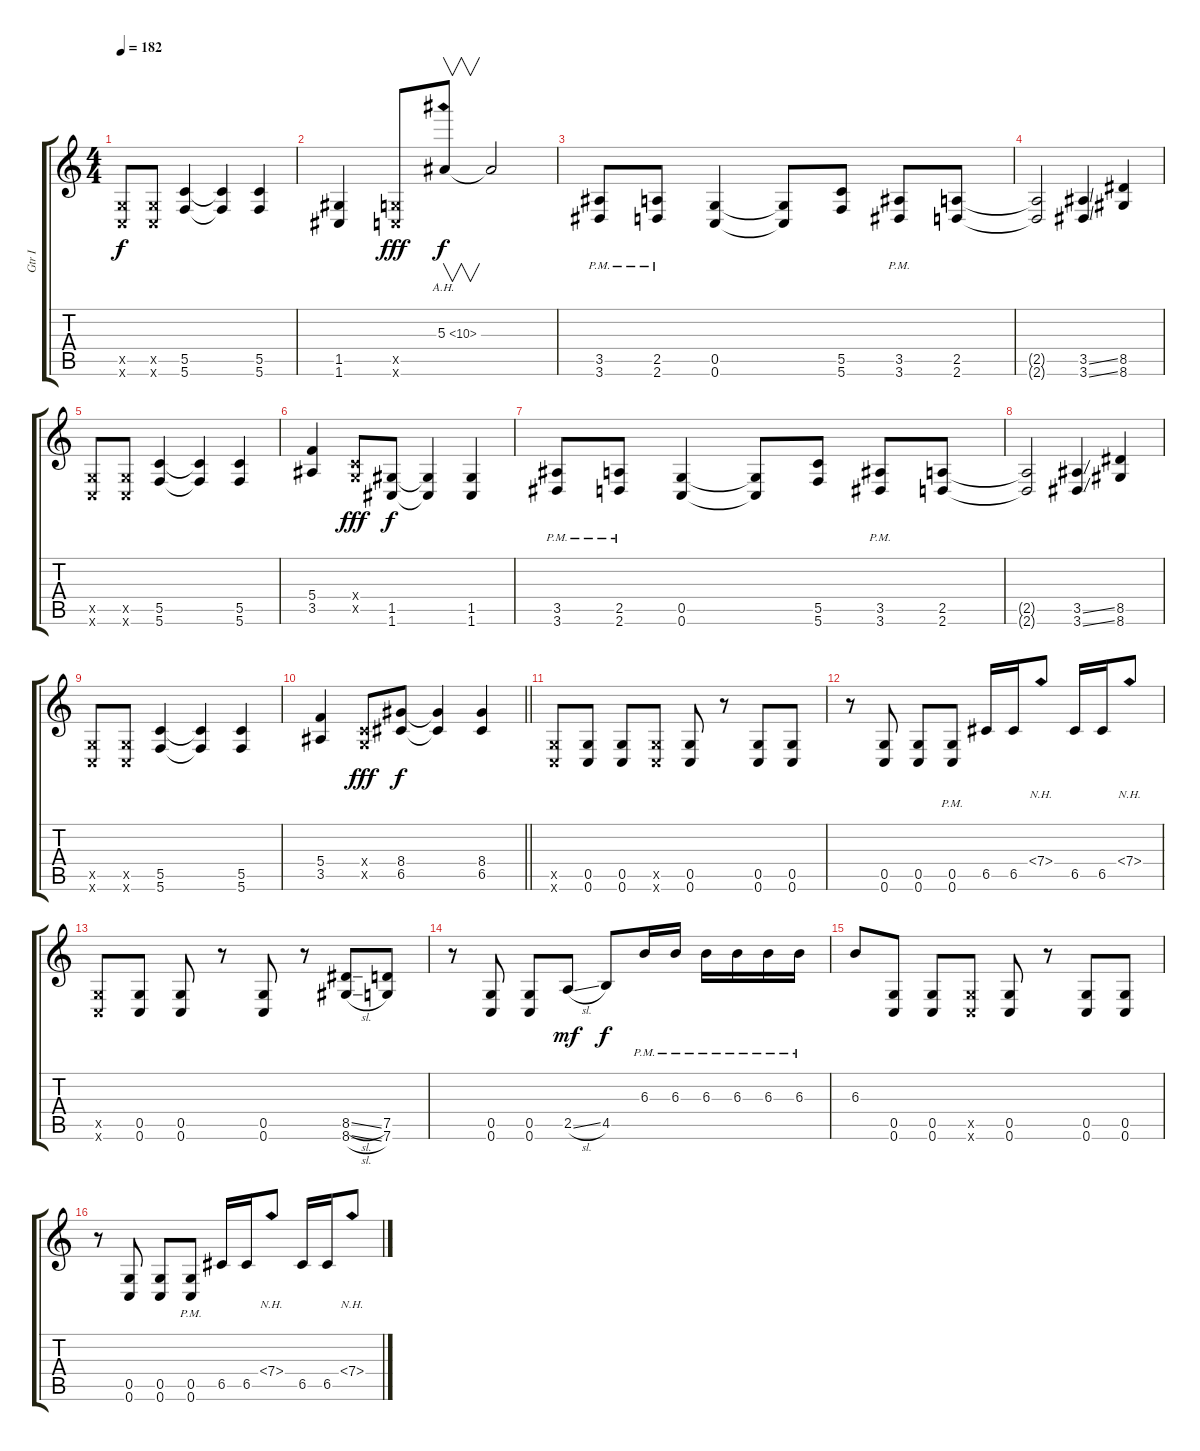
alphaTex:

\track ("Gtr I" "Gtr I") {instrument distortionguitar}
\staff {score tabs}
\tuning (D4 A3 F3 C3 G2 C2) {hide}
\ts (4 4)
\tempo 182
\clef g2
\ks c
(0.5{x} 0.6{x}).8{dy f} (0.5{x} 0.6{x}).8 (5.5 5.6).4 (5.5{t} 5.6{t}).4 (5.5 5.6).4 |
(1.5 1.6).4 (0.5{x} 0.6{x}).8{dy fff} 5.3{ah 5}.8{v dy f} 5.3{t}.2 |
(3.5{pm} 3.6{pm}).8 (2.5{pm} 2.6{pm}).8 (0.5 0.6).4 (0.5{t} 0.6{t}).8 (5.5 5.6).8 (3.5{pm} 3.6{pm}).8 (2.5 2.6).8 |
(2.5{t} 2.6{t}).2 (3.5{ss} 3.6{ss}).4 (8.5 8.6).4 |
(0.5{x} 0.6{x}).8 (0.5{x} 0.6{x}).8 (5.5 5.6).4 (5.5{t} 5.6{t}).4 (5.5 5.6).4 |
(5.4 3.5).4 (0.4{x} 0.5{x}).8{dy fff} (1.5 1.6).8{dy f} (1.5{t} 1.6{t}).4 (1.5 1.6).4 |
(3.5{pm} 3.6{pm}).8 (2.5{pm} 2.6{pm}).8 (0.5 0.6).4 (0.5{t} 0.6{t}).8 (5.5 5.6).8 (3.5{pm} 3.6{pm}).8 (2.5 2.6).8 |
(2.5{t} 2.6{t}).2 (3.5{ss} 3.6{ss}).4 (8.5 8.6).4 |
(0.5{x} 0.6{x}).8 (0.5{x} 0.6{x}).8 (5.5 5.6).4 (5.5{t} 5.6{t}).4 (5.5 5.6).4 |
\barLineRight lightlight
(5.4 3.5).4 (0.4{x} 0.5{x}).8{dy fff} (8.4 6.5).8{dy f} (8.4{t} 6.5{t}).4 (8.4 6.5).4 |
(0.5{x} 0.6{x}).8 (0.5 0.6).8 (0.5 0.6).8 (0.5{x} 0.6{x}).8 (0.5 0.6).8 r.8 (0.5 0.6).8 (0.5 0.6).8 |
r.8 (0.5 0.6).8 (0.5 0.6).8 (0.5{pm} 0.6{pm}).8 6.5.16 6.5.16 7.4{nh}.8 6.5.16 6.5.16 7.4{nh}.8 |
(0.5{x} 0.6{x}).8 (0.5 0.6).8 (0.5 0.6).8 r.8 (0.5 0.6).8 r.8 (8.5{sl} 8.6{sl}).8 (7.5 7.6).8 |
r.8 (0.5 0.6).8 (0.5 0.6).8 2.5{sl}.8{dy mf} 4.5.8{dy f} 6.3{pm}.16 6.3{pm}.16 6.3{pm}.16 6.3{pm}.16 6.3{pm}.16 6.3{pm}.16 |
6.3.8 (0.5 0.6).8 (0.5 0.6).8 (0.5{x} 0.6{x}).8 (0.5 0.6).8 r.8 (0.5 0.6).8 (0.5 0.6).8 |
r.8 (0.5 0.6).8 (0.5 0.6).8 (0.5{pm} 0.6{pm}).8 6.5.16 6.5.16 7.4{nh}.8 6.5.16 6.5.16 7.4{nh}.8
